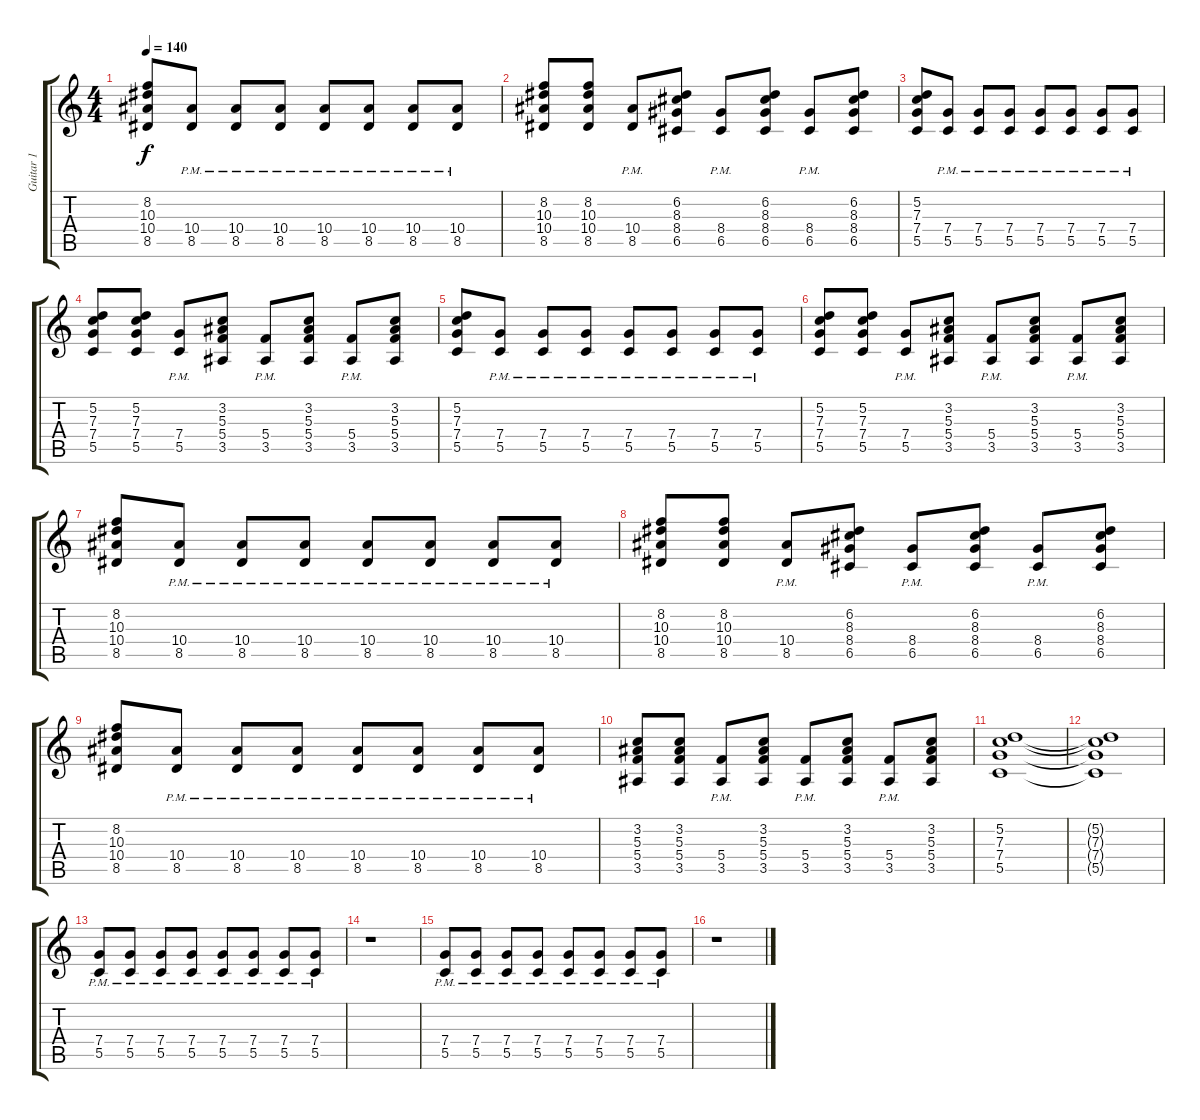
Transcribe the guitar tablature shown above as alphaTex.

\track ("Guitar 1" "Guitar 1") {instrument distortionguitar}
\staff {score tabs}
\tuning (D4 A3 F3 C3 G2 D2) {hide}
\ts (4 4)
\tempo 140
\clef g2
\ks c
(8.2 10.3 10.4 8.5).8{dy f} (10.4{pm} 8.5{pm}).8 (10.4{pm} 8.5{pm}).8 (10.4{pm} 8.5{pm}).8 (10.4{pm} 8.5{pm}).8 (10.4{pm} 8.5{pm}).8 (10.4{pm} 8.5{pm}).8 (10.4{pm} 8.5{pm}).8 |
(8.2 10.3 10.4 8.5).8 (8.2 10.3 10.4 8.5).8 (10.4{pm} 8.5{pm}).8 (6.2 8.3 8.4 6.5).8 (8.4{pm} 6.5{pm}).8 (6.2 8.3 8.4 6.5).8 (8.4{pm} 6.5{pm}).8 (6.2 8.3 8.4 6.5).8 |
(5.2 7.3 7.4 5.5).8 (7.4{pm} 5.5{pm}).8 (7.4{pm} 5.5{pm}).8 (7.4{pm} 5.5{pm}).8 (7.4{pm} 5.5{pm}).8 (7.4{pm} 5.5{pm}).8 (7.4{pm} 5.5{pm}).8 (7.4{pm} 5.5{pm}).8 |
(5.2 7.3 7.4 5.5).8 (5.2 7.3 7.4 5.5).8 (7.4{pm} 5.5{pm}).8 (3.2 5.3 5.4 3.5).8 (5.4{pm} 3.5{pm}).8 (3.2 5.3 5.4 3.5).8 (5.4{pm} 3.5{pm}).8 (3.2 5.3 5.4 3.5).8 |
(5.2 7.3 7.4 5.5).8 (7.4{pm} 5.5{pm}).8 (7.4{pm} 5.5{pm}).8 (7.4{pm} 5.5{pm}).8 (7.4{pm} 5.5{pm}).8 (7.4{pm} 5.5{pm}).8 (7.4{pm} 5.5{pm}).8 (7.4{pm} 5.5{pm}).8 |
(5.2 7.3 7.4 5.5).8 (5.2 7.3 7.4 5.5).8 (7.4{pm} 5.5{pm}).8 (3.2 5.3 5.4 3.5).8 (5.4{pm} 3.5{pm}).8 (3.2 5.3 5.4 3.5).8 (5.4{pm} 3.5{pm}).8 (3.2 5.3 5.4 3.5).8 |
(8.2 10.3 10.4 8.5).8 (10.4{pm} 8.5{pm}).8 (10.4{pm} 8.5{pm}).8 (10.4{pm} 8.5{pm}).8 (10.4{pm} 8.5{pm}).8 (10.4{pm} 8.5{pm}).8 (10.4{pm} 8.5{pm}).8 (10.4{pm} 8.5{pm}).8 |
(8.2 10.3 10.4 8.5).8 (8.2 10.3 10.4 8.5).8 (10.4{pm} 8.5{pm}).8 (6.2 8.3 8.4 6.5).8 (8.4{pm} 6.5{pm}).8 (6.2 8.3 8.4 6.5).8 (8.4{pm} 6.5{pm}).8 (6.2 8.3 8.4 6.5).8 |
(8.2 10.3 10.4 8.5).8 (10.4{pm} 8.5{pm}).8 (10.4{pm} 8.5{pm}).8 (10.4{pm} 8.5{pm}).8 (10.4{pm} 8.5{pm}).8 (10.4{pm} 8.5{pm}).8 (10.4{pm} 8.5{pm}).8 (10.4{pm} 8.5{pm}).8 |
(3.2 5.3 5.4 3.5).8 (3.2 5.3 5.4 3.5).8 (5.4{pm} 3.5{pm}).8 (3.2 5.3 5.4 3.5).8 (5.4{pm} 3.5{pm}).8 (3.2 5.3 5.4 3.5).8 (5.4{pm} 3.5{pm}).8 (3.2 5.3 5.4 3.5).8 |
(5.2 7.3 7.4 5.5).1 |
(5.2{t} 7.3{t} 7.4{t} 5.5{t}).1 |
(7.4{pm} 5.5{pm}).8 (7.4{pm} 5.5{pm}).8 (7.4{pm} 5.5{pm}).8 (7.4{pm} 5.5{pm}).8 (7.4{pm} 5.5{pm}).8 (7.4{pm} 5.5{pm}).8 (7.4{pm} 5.5{pm}).8 (7.4{pm} 5.5{pm}).8 |
r.1 |
(7.4{pm} 5.5{pm}).8 (7.4{pm} 5.5{pm}).8 (7.4{pm} 5.5{pm}).8 (7.4{pm} 5.5{pm}).8 (7.4{pm} 5.5{pm}).8 (7.4{pm} 5.5{pm}).8 (7.4{pm} 5.5{pm}).8 (7.4{pm} 5.5{pm}).8 |
r.1
